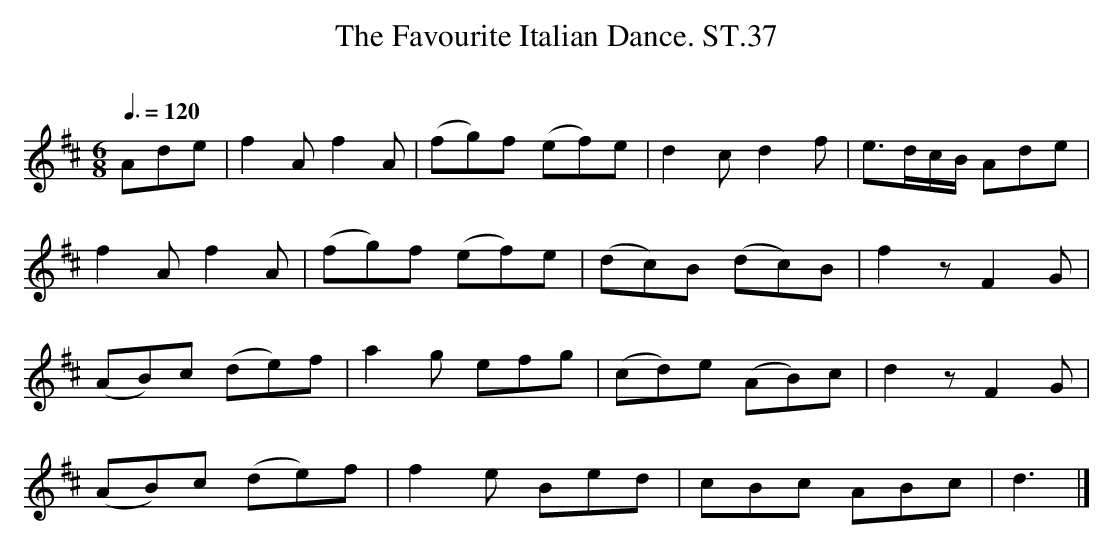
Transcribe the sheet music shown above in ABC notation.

X:1
T:Favourite Italian Dance. ST.37, The
M:6/8
L:1/8
Q:3/8=120
O:
K:D
Ade|f2Af2A|(fg)f (ef)e|d2cd2f|e>dc/2B/2 Ade|
f2Af2A|(fg)f (ef)e|(dc)B (dc)B|f2zF2G|
(AB)c (de)f|a2g efg|(cd)e (AB)c|d2zF2G|
(AB)c (de)f|f2e Bed|cBc ABc|d3|]
